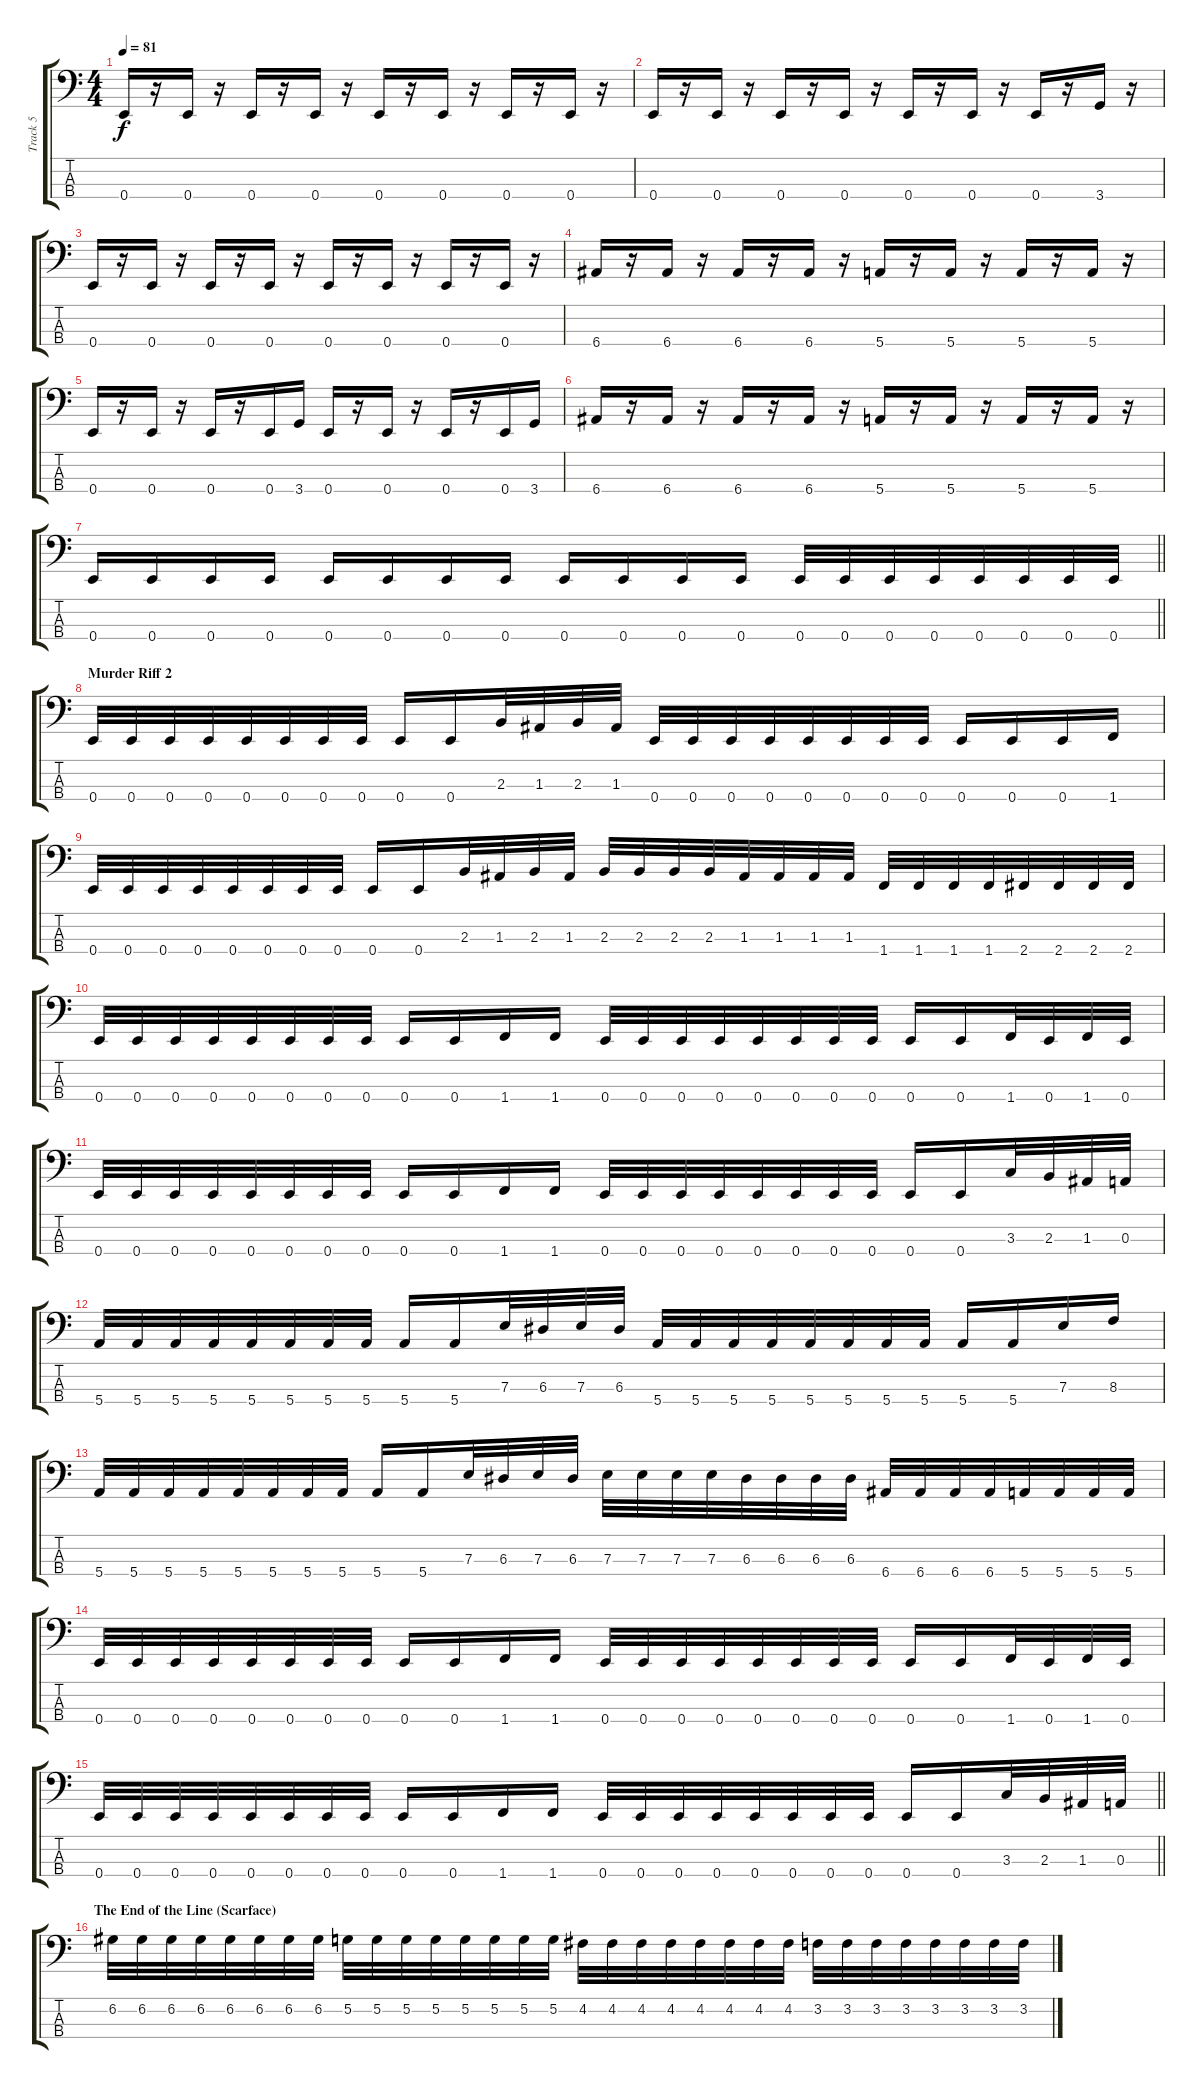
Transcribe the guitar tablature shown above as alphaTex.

\track ("Track 5" "Track 5") {instrument electricbassfinger}
\staff {score tabs}
\tuning (G2 D2 A1 E1) {hide}
\ts (4 4)
\tempo 81
\clef f4
\ks c
0.4.16{dy f} r.16 0.4.16 r.16 0.4.16 r.16 0.4.16 r.16 0.4.16 r.16 0.4.16 r.16 0.4.16 r.16 0.4.16 r.16 |
0.4.16 r.16 0.4.16 r.16 0.4.16 r.16 0.4.16 r.16 0.4.16 r.16 0.4.16 r.16 0.4.16 r.16 3.4.16 r.16 |
0.4.16 r.16 0.4.16 r.16 0.4.16 r.16 0.4.16 r.16 0.4.16 r.16 0.4.16 r.16 0.4.16 r.16 0.4.16 r.16 |
6.4.16 r.16 6.4.16 r.16 6.4.16 r.16 6.4.16 r.16 5.4.16 r.16 5.4.16 r.16 5.4.16 r.16 5.4.16 r.16 |
0.4.16 r.16 0.4.16 r.16 0.4.16 r.16 0.4.16 3.4.16 0.4.16 r.16 0.4.16 r.16 0.4.16 r.16 0.4.16 3.4.16 |
6.4.16 r.16 6.4.16 r.16 6.4.16 r.16 6.4.16 r.16 5.4.16 r.16 5.4.16 r.16 5.4.16 r.16 5.4.16 r.16 |
\barLineRight lightlight
0.4.16 0.4.16 0.4.16 0.4.16 0.4.16 0.4.16 0.4.16 0.4.16 0.4.16 0.4.16 0.4.16 0.4.16 0.4.32 0.4.32 0.4.32 0.4.32 0.4.32 0.4.32 0.4.32 0.4.32 |
\section ("" "Murder Riff 2")
0.4.32 0.4.32 0.4.32 0.4.32 0.4.32 0.4.32 0.4.32 0.4.32 0.4.16 0.4.16 2.3.32 1.3.32 2.3.32 1.3.32 0.4.32 0.4.32 0.4.32 0.4.32 0.4.32 0.4.32 0.4.32 0.4.32 0.4.16 0.4.16 0.4.16 1.4.16 |
0.4.32 0.4.32 0.4.32 0.4.32 0.4.32 0.4.32 0.4.32 0.4.32 0.4.16 0.4.16 2.3.32 1.3.32 2.3.32 1.3.32 2.3.32 2.3.32 2.3.32 2.3.32 1.3.32 1.3.32 1.3.32 1.3.32 1.4.32 1.4.32 1.4.32 1.4.32 2.4.32 2.4.32 2.4.32 2.4.32 |
0.4.32 0.4.32 0.4.32 0.4.32 0.4.32 0.4.32 0.4.32 0.4.32 0.4.16 0.4.16 1.4.16 1.4.16 0.4.32 0.4.32 0.4.32 0.4.32 0.4.32 0.4.32 0.4.32 0.4.32 0.4.16 0.4.16 1.4.32 0.4.32 1.4.32 0.4.32 |
0.4.32 0.4.32 0.4.32 0.4.32 0.4.32 0.4.32 0.4.32 0.4.32 0.4.16 0.4.16 1.4.16 1.4.16 0.4.32 0.4.32 0.4.32 0.4.32 0.4.32 0.4.32 0.4.32 0.4.32 0.4.16 0.4.16 3.3.32 2.3.32 1.3.32 0.3.32 |
5.4.32 5.4.32 5.4.32 5.4.32 5.4.32 5.4.32 5.4.32 5.4.32 5.4.16 5.4.16 7.3.32 6.3.32 7.3.32 6.3.32 5.4.32 5.4.32 5.4.32 5.4.32 5.4.32 5.4.32 5.4.32 5.4.32 5.4.16 5.4.16 7.3.16 8.3.16 |
5.4.32 5.4.32 5.4.32 5.4.32 5.4.32 5.4.32 5.4.32 5.4.32 5.4.16 5.4.16 7.3.32 6.3.32 7.3.32 6.3.32 7.3.32 7.3.32 7.3.32 7.3.32 6.3.32 6.3.32 6.3.32 6.3.32 6.4.32 6.4.32 6.4.32 6.4.32 5.4.32 5.4.32 5.4.32 5.4.32 |
0.4.32 0.4.32 0.4.32 0.4.32 0.4.32 0.4.32 0.4.32 0.4.32 0.4.16 0.4.16 1.4.16 1.4.16 0.4.32 0.4.32 0.4.32 0.4.32 0.4.32 0.4.32 0.4.32 0.4.32 0.4.16 0.4.16 1.4.32 0.4.32 1.4.32 0.4.32 |
\barLineRight lightlight
0.4.32 0.4.32 0.4.32 0.4.32 0.4.32 0.4.32 0.4.32 0.4.32 0.4.16 0.4.16 1.4.16 1.4.16 0.4.32 0.4.32 0.4.32 0.4.32 0.4.32 0.4.32 0.4.32 0.4.32 0.4.16 0.4.16 3.3.32 2.3.32 1.3.32 0.3.32 |
\section ("" "The End of the Line (Scarface)")
6.2.32 6.2.32 6.2.32 6.2.32 6.2.32 6.2.32 6.2.32 6.2.32 5.2.32 5.2.32 5.2.32 5.2.32 5.2.32 5.2.32 5.2.32 5.2.32 4.2.32 4.2.32 4.2.32 4.2.32 4.2.32 4.2.32 4.2.32 4.2.32 3.2.32 3.2.32 3.2.32 3.2.32 3.2.32 3.2.32 3.2.32 3.2.32
